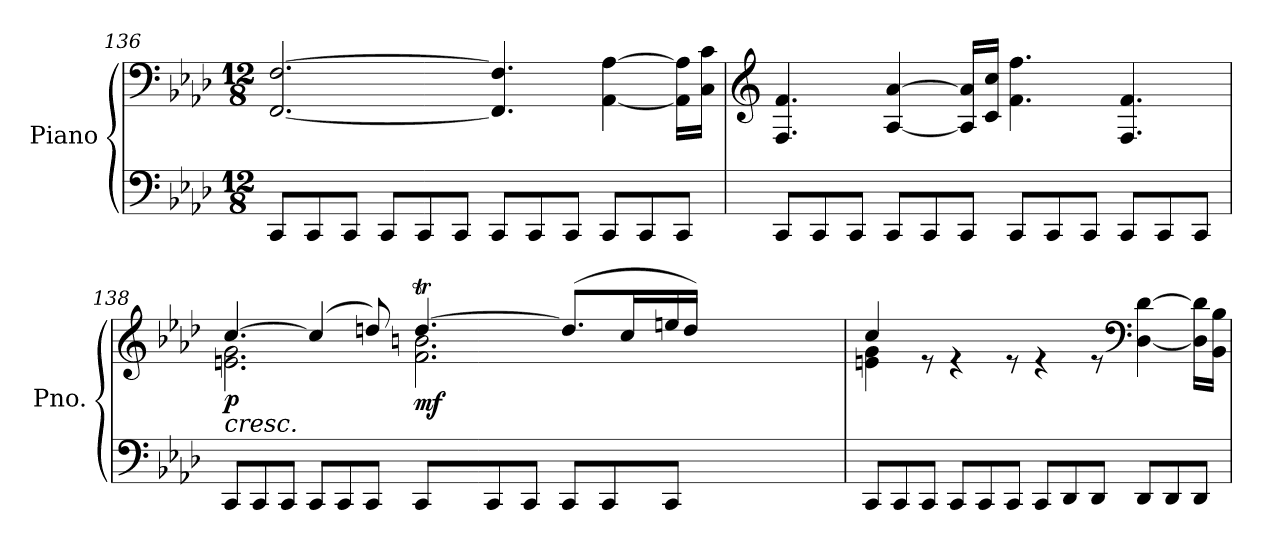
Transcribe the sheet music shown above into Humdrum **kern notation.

**kern	**kern	**dynam
*part1	*part1	*part1
*staff2	*staff1	*staff1/2
*I"Piano	*	*
*I'Pno.	*	*
*clefF4	*clefF4	*
*k[b-e-a-d-]	*k[b-e-a-d-]	*
*M12/8	*M12/8	*
=136	=136	=136
8CC/L	[2.FF/ [2.F/	.
8CC/	.	.
8CC/J	.	.
8CC/L	.	.
8CC/	.	.
8CC/J	.	.
8CC/L	4.FF/] 4.F/]	.
8CC/	.	.
8CC/J	.	.
8CC/L	[4AA-\ [4A-\	.
8CC/	.	.
8CC/J	16AA-\] 16A-\]LL	.
.	16C\ 16c\JJ	.
!!LO:LB:g=z
=137	=137	=137
*	*clefG2	*
8CC/L	4.F/ 4.f/	.
8CC/	.	.
8CC/J	.	.
8CC/L	[4A-/ [4a-/	.
8CC/	.	.
8CC/J	16A-/] 16a-/]LL	.
.	16c/ 16cc/JJ	.
8CC/L	4.f\ 4.ff\	.
8CC/	.	.
8CC/J	.	.
8CC/L	4.F/ 4.f/	.
8CC/	.	.
8CC/J	.	.
=138	=138	=138
!	!	!LO:HP:b
*	*^	*
*	*	*^	*
!	!	!	!	!LO:DY:n=1:b
8CC/L	[4.cc/	2.en\ 2.g\	2.ryy	< p
8CC/	.	.	.	.
8CC/J	.	.	.	.
8CC/L	(4cc/]	.	.	.
8CC/	.	.	.	.
8CC/J	8ddn/)	.	.	.
!	!	!	!LO:N:vis=32	!LO:DY:n=2:b
8CC/L	[4.ddt/	2.f\ 2.bn\	1920%53ddyy	mf
!	!	!	!LO:N:vis=32	!
.	.	.	1920%53eenyy	.
.	.	.	1920ryy	.
!	!	!	!LO:N:vis=16	!
.	.	.	1920%107ddyy	.
!	!	!	!LO:N:vis=16	!
.	.	.	1920%107eeyy	.
8CC/	.	.	.	.
!	!	!	!LO:N:vis=16	!
.	.	.	1920%107ddyy	.
!	!	!	!LO:N:vis=16	!
.	.	.	1920%107eeyy	.
8CC/J	.	.	.	.
!	!	!	!LO:N:vis=16	!
.	.	.	1920%107ddyy	.
!	!	!	!LO:N:vis=16	!
.	.	.	1920%107eeyy	.
8CC/L	(8.dd/L]	.	.	.
!	!	!	!LO:N:vis=16	!
.	.	.	1920%107ddyy	.
!	!	!	!LO:N:vis=16	!
.	.	.	1920%107eeyy	.
8CC/	.	.	.	.
.	.	.	16ddyy	.
.	16ccTTT/L	.	.	.
.	.	.	640%119ryy	.
8CC/J	16een/	.	.	.
.	16dd/JJ)	.	.	.
*	*v	*v	*v	*
.	.	[
=139	=139	=139
*	*^	*
8CC/L	4cc/	4en\ 4g\	.
8CC/	.	.	.
8CC/J	8re	1ryy	.
8CC/L	4re	.	.
8CC/	.	.	.
8CC/J	8re	.	.
8CC/L	4re	.	.
8DD-/	.	.	.
8DD-/J	8re	.	.
*	*clefF4	*	*
8DD-/L	[4D-\ [4d-\	.	.
8DD-/	.	4ryy	.
8DD-/J	16D-\] 16d-\]LL	.	.
.	16BB-\ 16B-\JJ	.	.
*	*v	*v	*
=	=	=
*-	*-	*-
